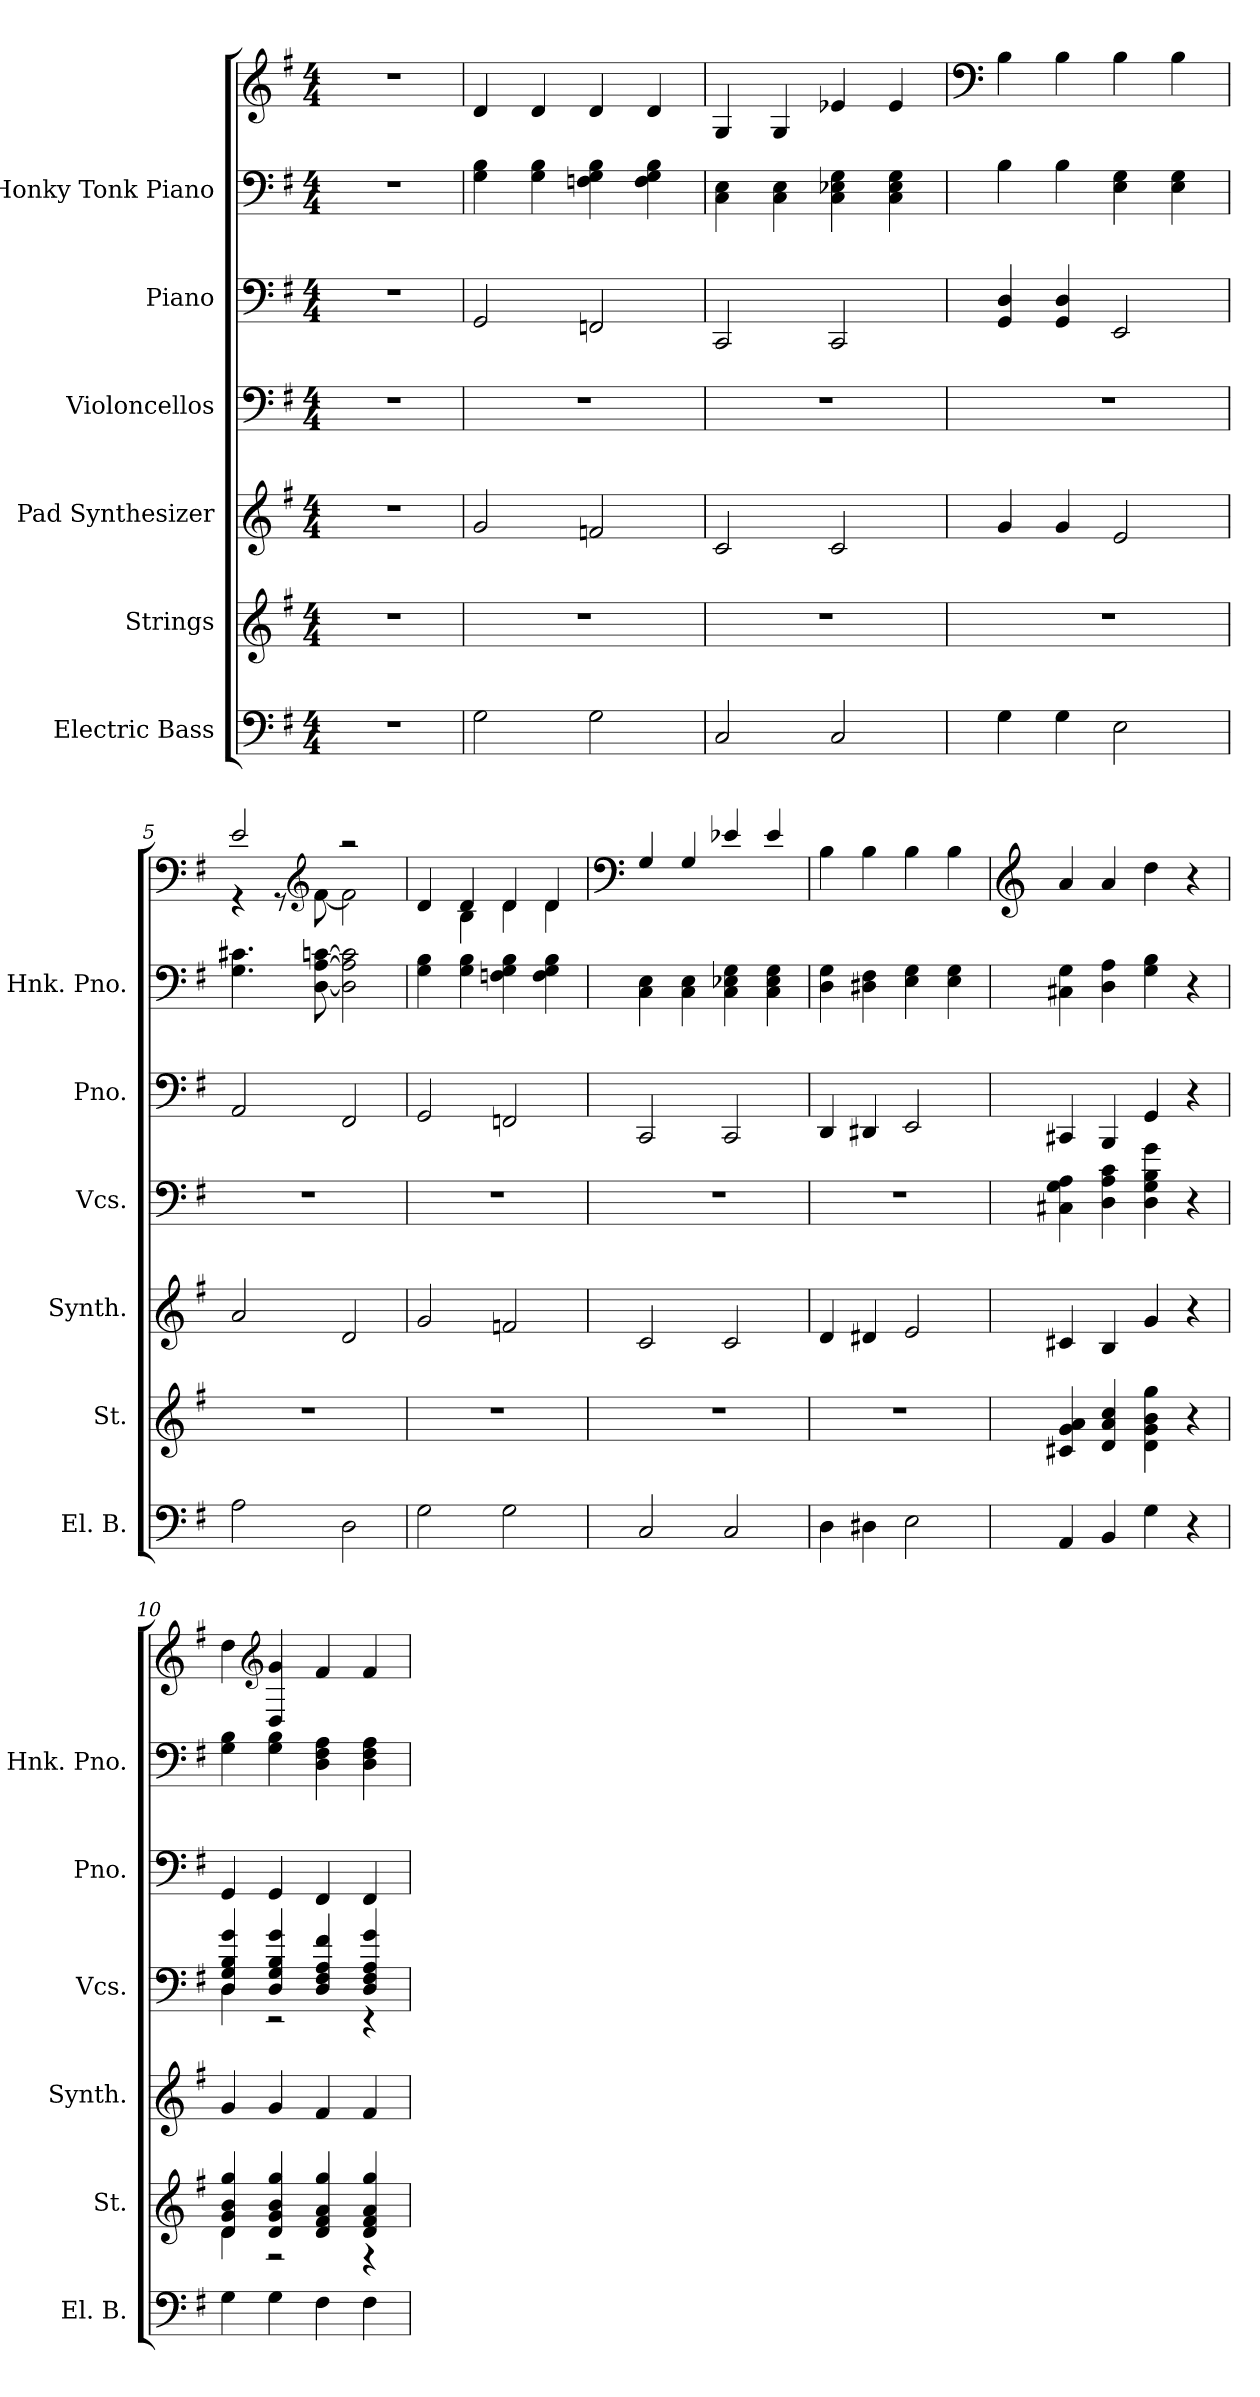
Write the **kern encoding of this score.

**kern	**kern	**kern	**kern	**kern	**kern	**kern
*part6	*part5	*part4	*part3	*part2	*part1	*part1
*staff7	*staff6	*staff5	*staff4	*staff3	*staff2	*staff1
*I"Electric Bass	*I"Strings	*I"Pad Synthesizer	*I"Violoncellos	*I"Piano	*I"Honky Tonk Piano	*
*I'El. B.	*I'St.	*I'Synth.	*I'Vcs.	*I'Pno.	*I'Hnk. Pno.	*
*clefF4	*clefG2	*clefG2	*clefF4	*clefF4	*clefF4	*clefG2
*ITrd7c12	*	*	*	*	*	*
*k[f#]	*k[f#]	*k[f#]	*k[f#]	*k[f#]	*k[f#]	*k[f#]
*M4/4	*M4/4	*M4/4	*M4/4	*M4/4	*M4/4	*M4/4
*MM70	*MM70	*MM70	*MM70	*MM70	*MM70	*MM70
=1	=1	=1	=1	=1	=1	=1
1r	1r	1r	1r	1r	1r	1r
=2	=2	=2	=2	=2	=2	=2
2GG\	1r	2g/	1r	2GG/	4G\ 4B\	4d/
.	.	.	.	.	4G\ 4B\	4d/
2GG\	.	2fn/	.	2FFn/	4Fn\ 4G\ 4B\	4d/
.	.	.	.	.	4F\ 4G\ 4B\	4d/
=3	=3	=3	=3	=3	=3	=3
2CC/	1r	2c/	1r	2CC/	4C\ 4E\	4G/
.	.	.	.	.	4C\ 4E\	4G/
2CC/	.	2c/	.	2CC/	4C\ 4E-X\ 4G\	4e-X/
.	.	.	.	.	4C\ 4E-\ 4G\	4e-/
=4	=4	=4	=4	=4	=4	=4
*	*	*	*	*	*	*clefF4
4GG\	1r	4g/	1r	4GG/ 4D/	4B\	4B\
4GG\	.	4g/	.	4GG/ 4D/	4B\	4B\
2EE\	.	2e/	.	2EE/	4E\ 4G\	4B\
.	.	.	.	.	4E\ 4G\	4B\
=5	=5	=5	=5	=5	=5	=5
*	*	*	*	*	*	*^
2AA\	1r	2a/	1r	2AA/	4.G\ 4.c#X\	2e/	4r
.	.	.	.	.	.	.	8r
*	*	*	*	*	*	*clefG2	*
.	.	.	.	.	[8D\ [8A\ [8cn\	.	[8f#\
2DD\	.	2d/	.	2FF#/	2D\] 2A\] 2c\]	2r	2f#\]
!!LO:PB:g=z	!!
=6	=6	=6	=6	=6	=6	=6	=6
2GG\	1r	2g/	1r	2GG/	4G\ 4B\	4d/	4ryy
.	.	.	.	.	4G\ 4B\	4d/	4B\
2GG\	.	2fn/	.	2FFn/	4Fn\ 4G\ 4B\	4d/	4d\
.	.	.	.	.	4F\ 4G\ 4B\	4d/	4d\
*	*	*	*	*	*	*v	*v
=7	=7	=7	=7	=7	=7	=7
*	*	*	*	*	*	*clefF4
2CC/	1r	2c/	1r	2CC/	4C\ 4E\	4G/
.	.	.	.	.	4C\ 4E\	4G/
2CC/	.	2c/	.	2CC/	4C\ 4E-X\ 4G\	4e-X/
.	.	.	.	.	4C\ 4E-\ 4G\	4e-/
=8	=8	=8	=8	=8	=8	=8
4DD\	1r	4d/	1r	4DD/	4D\ 4G\	4B\
4DD#X\	.	4d#X/	.	4DD#X/	4D#X\ 4F#\	4B\
2EE\	.	2e/	.	2EE/	4E\ 4G\	4B\
.	.	.	.	.	4E\ 4G\	4B\
=9	=9	=9	=9	=9	=9	=9
*	*	*	*	*	*	*clefG2
4AAA/	4c#X/ 4g/ 4a/	4c#X/	4C#X\ 4G\ 4A\	4CC#X/	4C#X\ 4G\	4a/
4BBB/	4d/ 4a/ 4cc/	4B/	4D\ 4A\ 4c\	4BBB/	4D\ 4A\	4a/
4GG\	4d\ 4g\ 4b\ 4gg\	4g/	4D\ 4G\ 4B\ 4g\	4GG/	4G\ 4B\	4dd\
4r	4r	4r	4r	4r	4r	4r
=10	=10	=10	=10	=10	=10	=10
*	*^	*	*^	*	*	*
4GG\	4d/ 4g/ 4b/ 4gg/	4d\	4g/	4D/ 4G/ 4B/ 4g/	4D\	4GG/	4G\ 4B\	4dd\
*	*	*	*	*	*	*	*	*clefG2
4GG\	4d/ 4g/ 4b/ 4gg/	2r	4g/	4D/ 4G/ 4B/ 4g/	2r	4GG/	4G\ 4B\	4D/ 4g/
4FF#\	4d/ 4f#/ 4a/ 4gg/	.	4f#/	4D/ 4F#/ 4A/ 4f#/	.	4FF#/	4D\ 4F#\ 4A\	4f#/
4FF#\	4d/ 4f#/ 4a/ 4gg/	4r	4f#/	4D/ 4F#/ 4A/ 4g/	4r	4FF#/	4D\ 4F#\ 4A\	4f#/
*	*v	*v	*	*v	*v	*	*	*
=	=	=	=	=	=	=
*-	*-	*-	*-	*-	*-	*-
